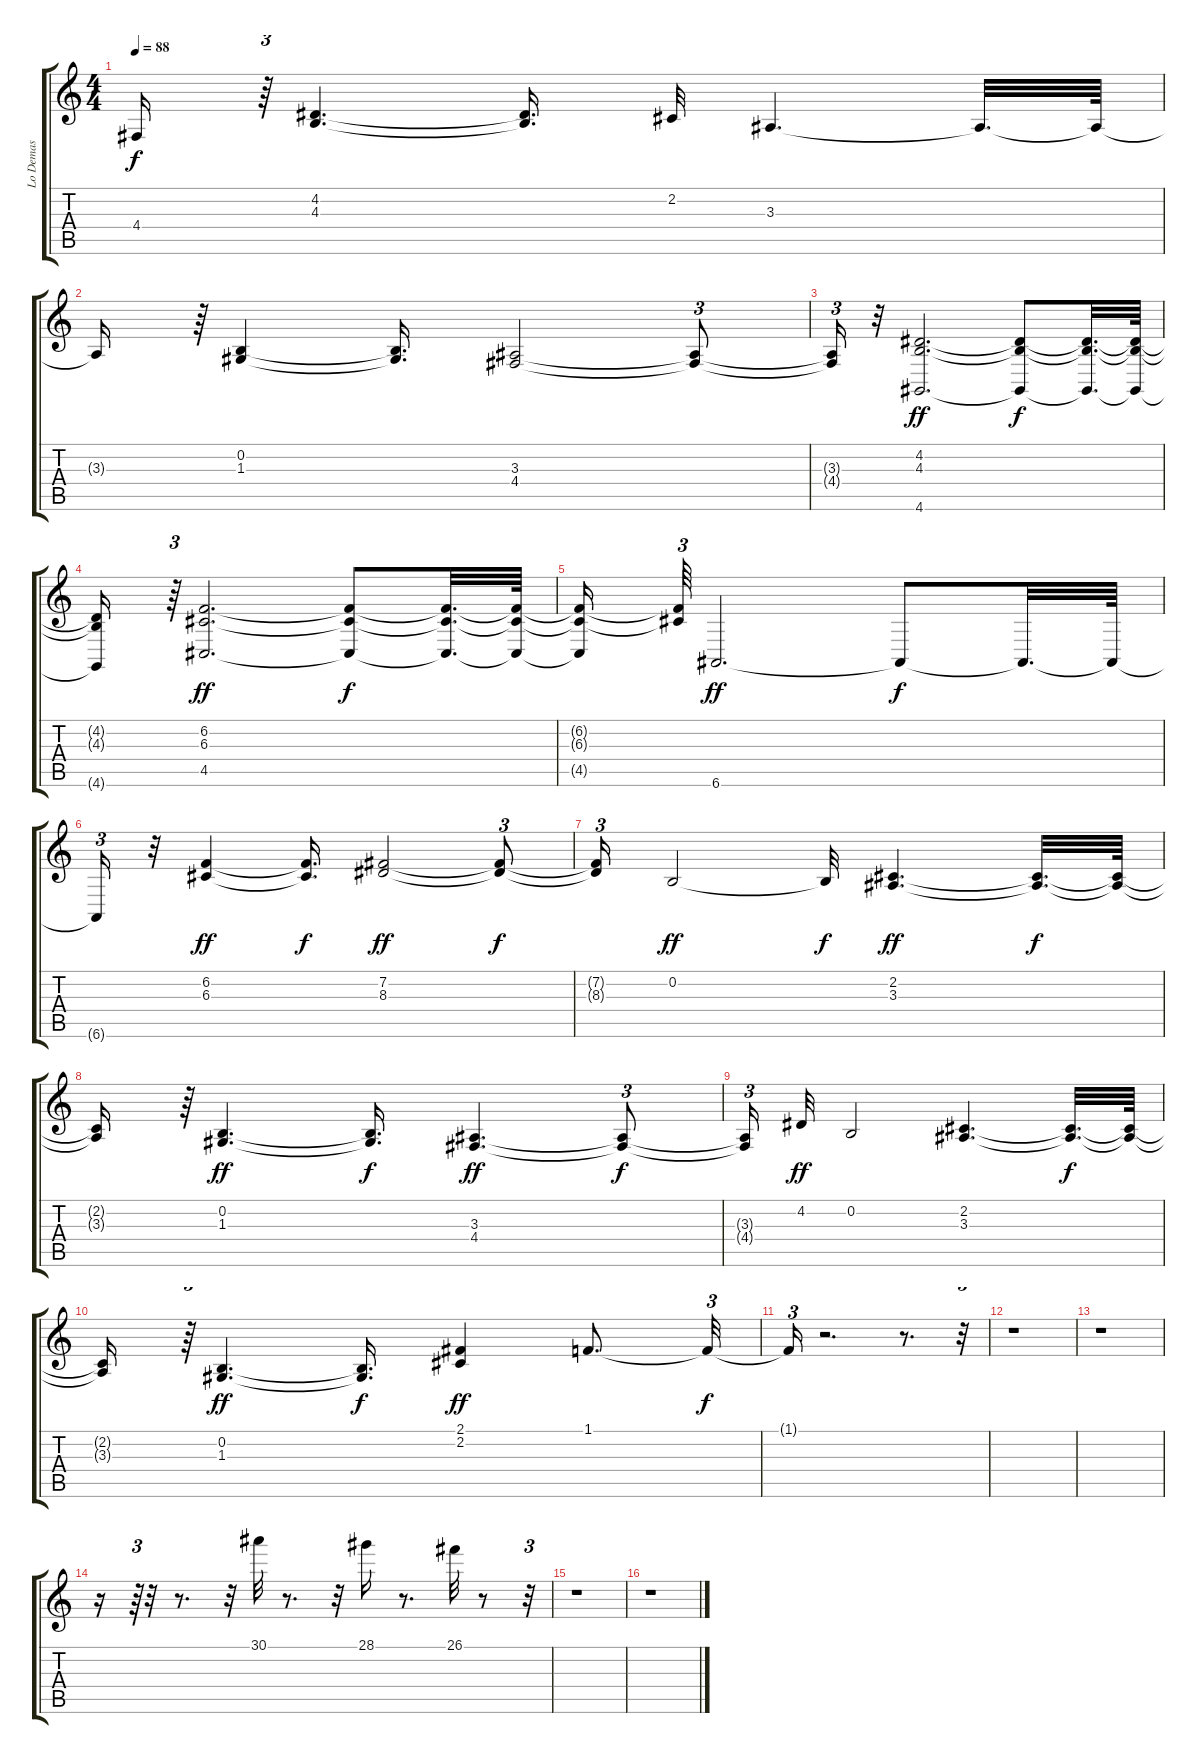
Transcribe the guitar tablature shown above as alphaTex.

\track ("Lo Demas" "Lo Demas") {instrument fx3crystal}
\staff {score tabs}
\tuning (E4 B3 G3 D3 A2 E2) {hide}
\ts (4 4)
\tempo 88
\clef g2
\ks c
4.4{t}.16{dy f} r.64{tu (3 2)} (4.2 4.3).4{d} (4.2{t} 4.3{t}).16{d} 2.2.32 3.3.4{d} 3.3{t}.32{d} 3.3{t}.64 |
3.3{t}.16 r.64{tu (3 2)} (0.2 1.3).4 (0.2{t} 1.3{t}).16{d} (3.3 4.4).2 (3.3{t} 4.4{t}).8{tu (3 2)} |
(3.3{t} 4.4{t}).16{tu (3 2)} r.32 (4.2 4.3 4.6).2{d dy ff} (4.2{t} 4.3{t} 4.6{t}).8{dy f} (4.2{t} 4.3{t} 4.6{t}).32{d} (4.2{t} 4.3{t} 4.6{t}).64 |
(4.2{t} 4.3{t} 4.6{t}).16 r.64{tu (3 2)} (6.2 6.3 4.5).2{d dy ff} (6.2{t} 6.3{t} 4.5{t}).8{dy f} (6.2{t} 6.3{t} 4.5{t}).32{d} (6.2{t} 6.3{t} 4.5{t}).64 |
(6.2{t} 6.3{t} 4.5{t}).16 (6.2{t} 6.3{t}).64{tu (3 2)} 6.6.2{d dy ff} 6.6{t}.8{dy f} 6.6{t}.32{d} 6.6{t}.64 |
6.6{t}.16{tu (3 2)} r.32 (6.2 6.3).4{dy ff} (6.2{t} 6.3{t}).16{d dy f} (7.2 8.3).2{dy ff} (7.2{t} 8.3{t}).8{tu (3 2) dy f} |
(7.2{t} 8.3{t}).16{tu (3 2)} 0.2.2{dy ff} 0.2{t}.32{dy f} (2.2 3.3).4{d dy ff} (2.2{t} 3.3{t}).32{d dy f} (2.2{t} 3.3{t}).64 |
(2.2{t} 3.3{t}).16 r.64{tu (3 2)} (0.2 1.3).4{d dy ff} (0.2{t} 1.3{t}).16{d dy f} (3.3 4.4).4{d dy ff} (3.3{t} 4.4{t}).8{tu (3 2) dy f} |
(3.3{t} 4.4{t}).16{tu (3 2)} 4.2.32{dy ff} 0.2.2 (2.2 3.3).4{d} (2.2{t} 3.3{t}).32{d dy f} (2.2{t} 3.3{t}).64 |
(2.2{t} 3.3{t}).16 r.64{tu (3 2)} (0.2 1.3).4{d dy ff} (0.2{t} 1.3{t}).16{d dy f} (2.1 2.2).4{dy ff} 1.1.8{d} 1.1{t}.32{tu (3 2) dy f} |
1.1{t}.16{tu (3 2)} r.2{d} r.8{d} r.32{tu (3 2)} |
r.1 |
r.1 |
r.16 r.64{tu (3 2)} r.32{volume 11 balance 12 instrument fx3crystal} r.8{d} r.32 30.1.32 r.8{d} r.32 28.1.16 r.8{d} 26.1.32 r.8 r.32{tu (3 2)} |
r.1 |
r.1
